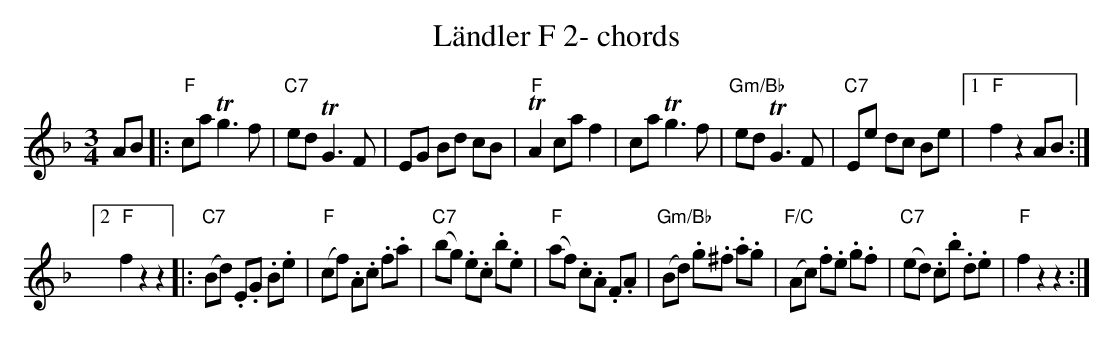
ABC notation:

X:1
T:Ländler F 2- chords
M:3/4
L:1/8
K:Fmaj%%MIDI gchordon
AB |: "F"ca Tg3f | "C7"ed TG3F | EG Bd cB | "F"TA2 ca f2 |\
ca Tg3f | "Gm/Bb"ed TG3F | "C7"Ee dc Be |1 "F"f2z2AB :|2
"F"f2z2z2 |: ("C7"Bd) .E.G .B.e | "F"(cf) .A.c .f.a | "C7"(bg) .e.c .b.e | "F"(af) .c.A .F.A |\
"Gm/Bb"(Bd) .g.^f .a.g | "F/C"(Ac) .f.e .g.f | "C7"(ed) .c.b .d.e | "F"f2z2z2 :|
